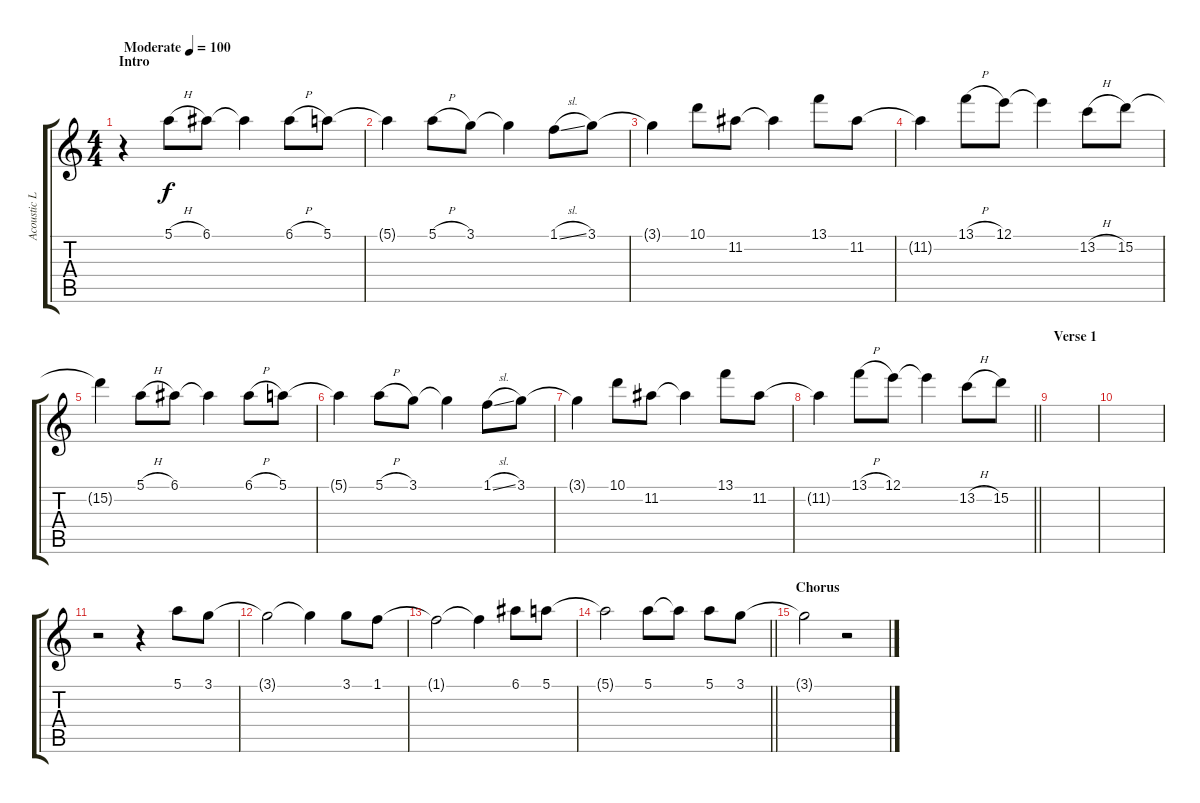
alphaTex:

\track ("Acoustic Lead" "Acoustic L") {instrument acousticguitarsteel}
\staff {score tabs}
\tuning (E4 B3 G3 D3 A2 E2) {hide}
\ts (4 4)
\section ("" "Intro")
\tempo (100 "Moderate")
\clef g2
\ks c
r.4{dy f instrument acousticguitarsteel} 5.1{h}.8 6.1.8 6.1{t}.4 6.1{h}.8 5.1.8 |
5.1{t}.4 5.1{h}.8 3.1.8 3.1{t}.4 1.1{sl}.8 3.1.8 |
3.1{t}.4 10.1.8 11.2.8 11.2{t}.4 13.1.8 11.2.8 |
11.2{t}.4 13.1{h}.8 12.1.8 12.1{t}.4 13.2{h}.8 15.2.8 |
15.2{t}.4 5.1{h}.8 6.1.8 6.1{t}.4 6.1{h}.8 5.1.8 |
5.1{t}.4 5.1{h}.8 3.1.8 3.1{t}.4 1.1{sl}.8 3.1.8 |
3.1{t}.4 10.1.8 11.2.8 11.2{t}.4 13.1.8 11.2.8 |
\barLineRight lightlight
11.2{t}.4 13.1{h}.8 12.1.8 12.1{t}.4 13.2{h}.8 15.2.8 |
\section ("" "Verse 1")
|
|
r.2 r.4 5.1.8 3.1.8 |
3.1{t}.2 3.1{t}.4 3.1.8 1.1.8 |
1.1{t}.2 1.1{t}.4 6.1.8 5.1.8 |
\barLineRight lightlight
5.1{t}.2 5.1.8 5.1{t}.8 5.1.8 3.1.8 |
\section ("" "Chorus")
3.1{t}.2 r.2
